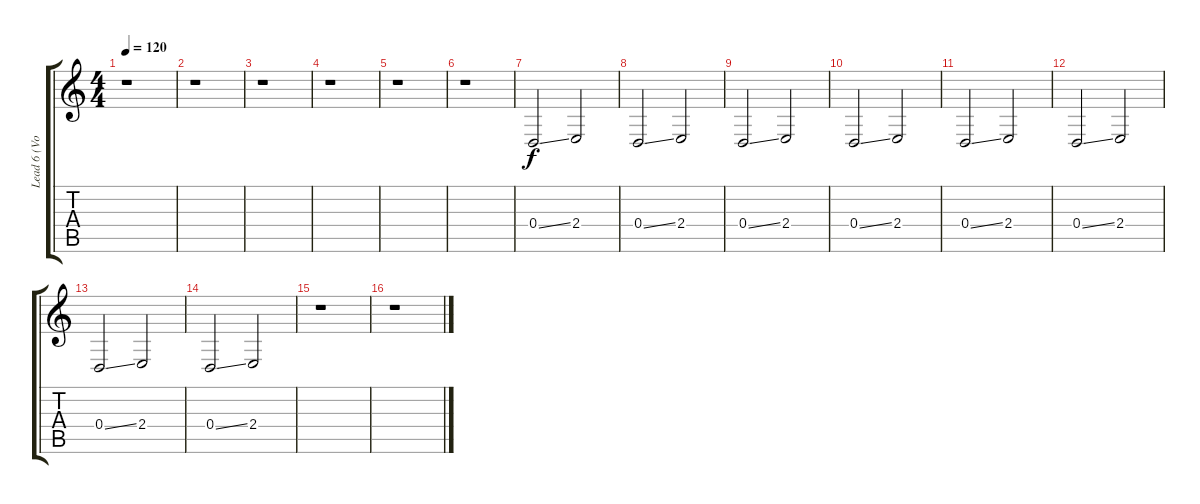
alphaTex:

\track ("Lead 6 (Voice)" "Lead 6 (Vo") {instrument lead6voice}
\staff {score tabs}
\tuning (E4 B3 G3 D3 A2 E2) {hide}
\ts (4 4)
\tempo 120
\clef g2
\ks c
r.1{dy pp} |
r.1 |
r.1 |
r.1 |
r.1 |
r.1 |
0.4{ss}.2{dy f volume 10} 2.4.2 |
0.4{ss}.2 2.4.2 |
0.4{ss}.2 2.4.2 |
0.4{ss}.2 2.4.2 |
0.4{ss}.2{volume 8} 2.4.2 |
0.4{ss}.2 2.4.2 |
0.4{ss}.2 2.4.2 |
0.4{ss}.2 2.4.2 |
r.1 |
r.1
